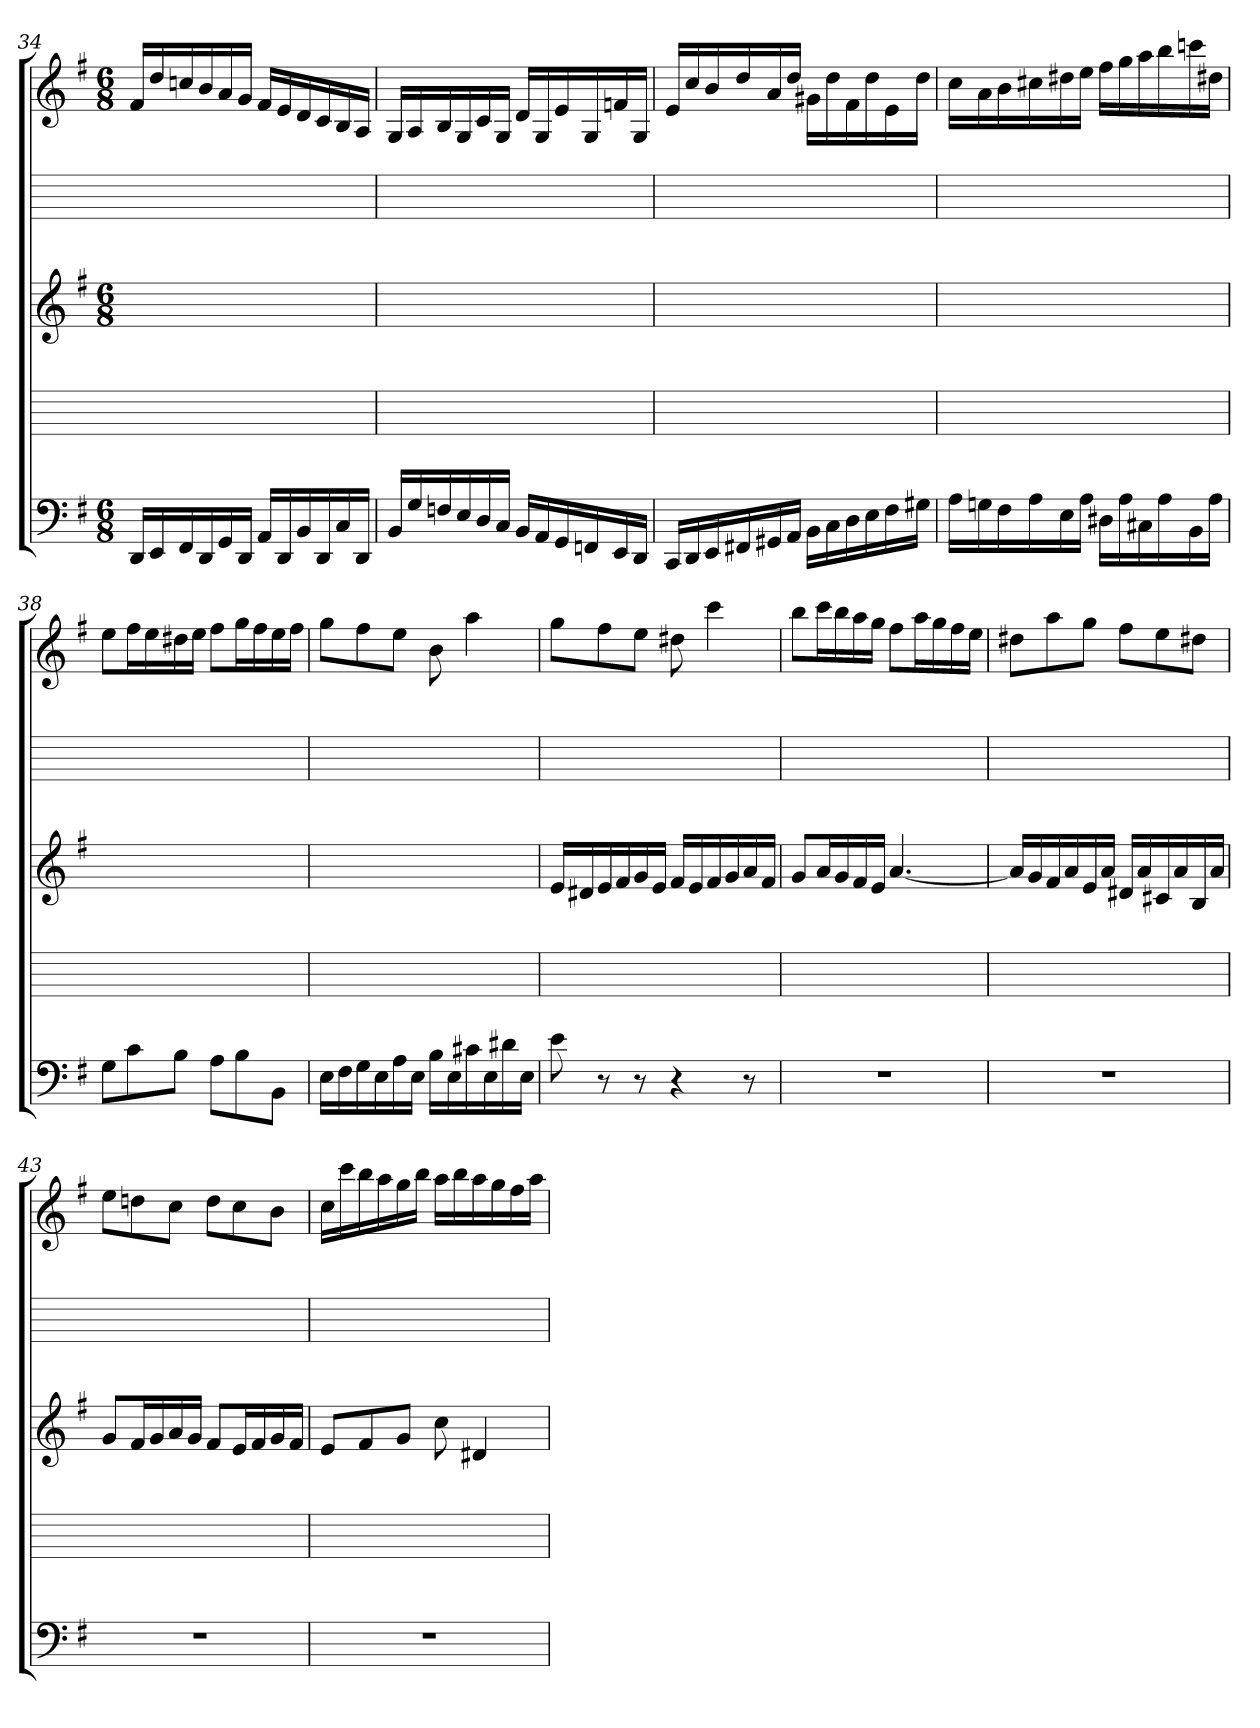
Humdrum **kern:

**kern	**kern	**kern	**kern	**kern
*part5	*part4	*part3	*part2	*part1
*staff5	*staff4	*staff3	*staff2	*staff1
*clefF4	*	*clefG2	*	*clefG2
*k[f#]	*	*k[f#]	*	*k[f#]
*G:	*	*G:	*	*G:
*M6/8	*	*M6/8	*	*M6/8
=34	=34	=34	=34	=34
16DD/LL	2.ryy	2.ryy	2.ryy	16f#/LL
16EE/	.	.	.	16dd/
16FF#/	.	.	.	16ccn/
16DD/	.	.	.	16b/
16GG/	.	.	.	16a/
16DD/JJ	.	.	.	16g/JJ
16AA/LL	.	.	.	16f#/LL
16DD/	.	.	.	16e/
16BB/	.	.	.	16d/
16DD/	.	.	.	16c/
16C/	.	.	.	16B/
16DD/JJ	.	.	.	16A/JJ
=35	=35	=35	=35	=35
16BB/LL	2.ryy	2.ryy	2.ryy	16G/LL
16G/	.	.	.	16A/
16Fn/	.	.	.	16B/
16E/	.	.	.	16G/
16D/	.	.	.	16c/
16C/JJ	.	.	.	16G/JJ
16BB/LL	.	.	.	16d/LL
16AA/	.	.	.	16G/
16GG/	.	.	.	16e/
16FFn/	.	.	.	16G/
16EE/	.	.	.	16fn/
16DD/JJ	.	.	.	16G/JJ
=36	=36	=36	=36	=36
16CC/LL	2.ryy	2.ryy	2.ryy	16e/LL
16DD/	.	.	.	16cc/
16EE/	.	.	.	16b/
16FF#X/	.	.	.	16dd/
16GG#X/	.	.	.	16a/
16AA/JJ	.	.	.	16dd/JJ
16BB\LL	.	.	.	16g#X\LL
16C\	.	.	.	16dd\
16D\	.	.	.	16f#\
16E\	.	.	.	16dd\
16F#\	.	.	.	16e\
16G#X\JJ	.	.	.	16dd\JJ
=37	=37	=37	=37	=37
16A\LL	2.ryy	2.ryy	2.ryy	16cc\LL
16Gn\	.	.	.	16a\
16F#\	.	.	.	16b\
16A\	.	.	.	16cc#X\
16E\	.	.	.	16dd#X\
16A\JJ	.	.	.	16ee\JJ
16D#X\LL	.	.	.	16ff#\LL
16A\	.	.	.	16gg\
16C#X\	.	.	.	16aa\
16A\	.	.	.	16bb\
16BB\	.	.	.	16cccn\
16A\JJ	.	.	.	16dd#X\JJ
=38	=38	=38	=38	=38
8G\L	2.ryy	2.ryy	2.ryy	8ee\L
8c\	.	.	.	16ff#\L
.	.	.	.	16ee\
8B\J	.	.	.	16dd#X\
.	.	.	.	16ee\JJ
8A\L	.	.	.	8ff#\L
8B\	.	.	.	16gg\L
.	.	.	.	16ff#\
8BB\J	.	.	.	16ee\
.	.	.	.	16ff#\JJ
=39	=39	=39	=39	=39
16E\LL	2.ryy	2.ryy	2.ryy	8gg\L
16F#\	.	.	.	.
16G\	.	.	.	8ff#\
16E\	.	.	.	.
16A\	.	.	.	8ee\J
16E\JJ	.	.	.	.
16B\LL	.	.	.	8b
16E\	.	.	.	.
16c#X\	.	.	.	4aa
16E\	.	.	.	.
16d#X\	.	.	.	.
16E\JJ	.	.	.	.
=40	=40	=40	=40	=40
8e	2.ryy	16e/LL	2.ryy	8gg\L
.	.	16d#X/	.	.
8r	.	16e/	.	8ff#\
.	.	16f#/	.	.
8r	.	16g/	.	8ee\J
.	.	16e/JJ	.	.
4r	.	16f#/LL	.	8dd#X
.	.	16e/	.	.
.	.	16f#/	.	4ccc
.	.	16g/	.	.
8r	.	16a/	.	.
.	.	16f#/JJ	.	.
=41	=41	=41	=41	=41
2.r	2.ryy	8g/L	2.ryy	8bb\L
.	.	16a/L	.	16ccc\L
.	.	16g/	.	16bb\
.	.	16f#/	.	16aa\
.	.	16e/JJ	.	16gg\JJ
.	.	[4.a	.	8ff#\L
.	.	.	.	16aa\L
.	.	.	.	16gg\
.	.	.	.	16ff#\
.	.	.	.	16ee\JJ
=42	=42	=42	=42	=42
2.r	2.ryy	16a/LL]	2.ryy	8dd#X\L
.	.	16g/	.	.
.	.	16f#/	.	8aa\
.	.	16a/	.	.
.	.	16e/	.	8gg\J
.	.	16a/JJ	.	.
.	.	16d#X/LL	.	8ff#\L
.	.	16a/	.	.
.	.	16c#X/	.	8ee\
.	.	16a/	.	.
.	.	16B/	.	8dd#X\J
.	.	16a/JJ	.	.
=43	=43	=43	=43	=43
2.r	2.ryy	8g/L	2.ryy	8ee\L
.	.	16f#/L	.	8ddn\
.	.	16g/	.	.
.	.	16a/	.	8cc\J
.	.	16g/JJ	.	.
.	.	8f#/L	.	8dd\L
.	.	16e/L	.	8cc\
.	.	16f#/	.	.
.	.	16g/	.	8b\J
.	.	16f#/JJ	.	.
=44	=44	=44	=44	=44
2.r	2.ryy	8e/L	2.ryy	16cc\LL
.	.	.	.	16ccc\
.	.	8f#/	.	16bb\
.	.	.	.	16aa\
.	.	8g/J	.	16gg\
.	.	.	.	16bb\JJ
.	.	8cc	.	16aa\LL
.	.	.	.	16bb\
.	.	4d#X	.	16aa\
.	.	.	.	16gg\
.	.	.	.	16ff#\
.	.	.	.	16aa\JJ
=	=	=	=	=
*-	*-	*-	*-	*-
